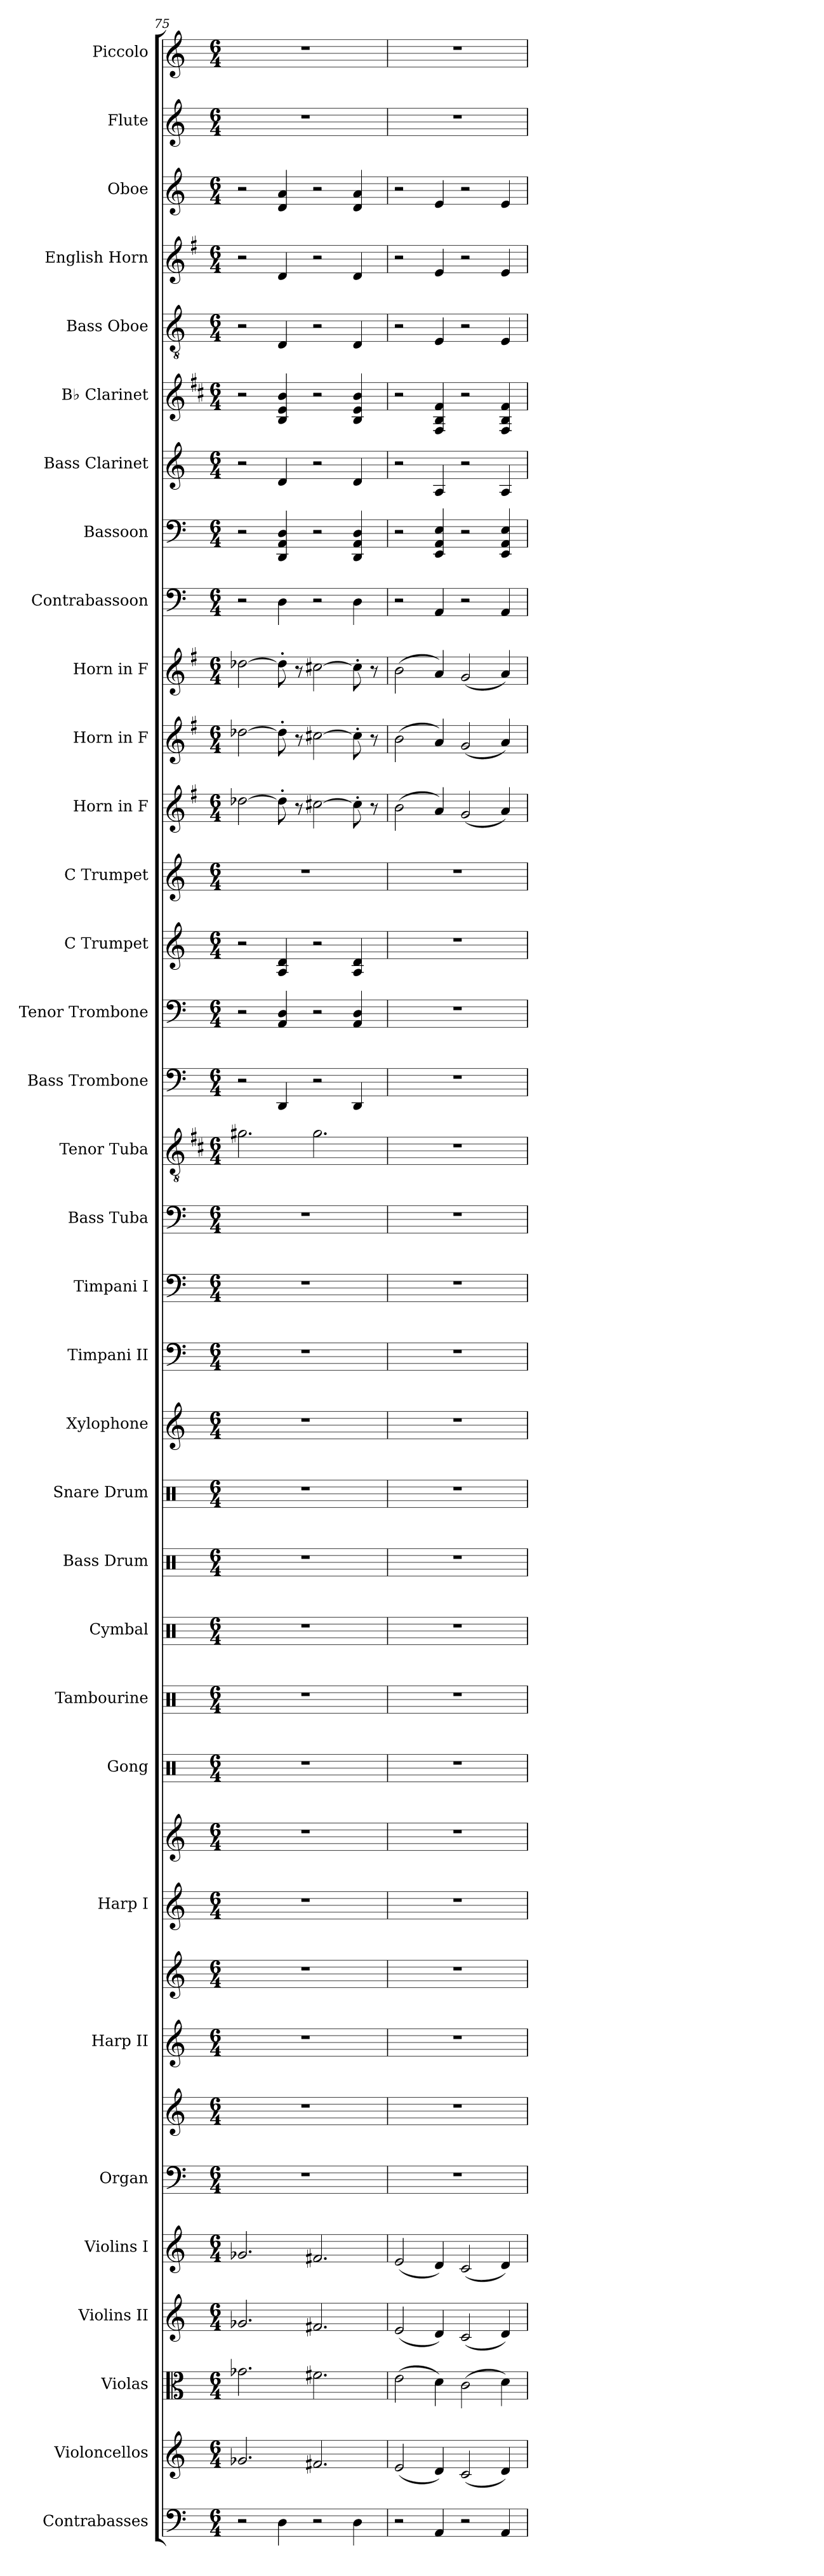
**kern	**kern	**kern	**kern	**kern	**kern	**kern	**kern	**kern	**kern	**kern	**kern	**kern	**kern	**kern	**kern	**kern	**kern	**kern	**kern	**kern	**kern	**kern	**kern	**kern	**kern	**kern	**kern	**kern	**kern	**kern	**kern	**kern	**kern	**kern	**kern	**kern
*part34	*part33	*part32	*part31	*part30	*part29	*part29	*part28	*part28	*part27	*part27	*part26	*part25	*part24	*part23	*part22	*part21	*part20	*part19	*part18	*part17	*part16	*part15	*part14	*part13	*part12	*part11	*part10	*part9	*part8	*part7	*part6	*part5	*part4	*part3	*part2	*part1
*staff37	*staff36	*staff35	*staff34	*staff33	*staff32	*staff31	*staff30	*staff29	*staff28	*staff27	*staff26	*staff25	*staff24	*staff23	*staff22	*staff21	*staff20	*staff19	*staff18	*staff17	*staff16	*staff15	*staff14	*staff13	*staff12	*staff11	*staff10	*staff9	*staff8	*staff7	*staff6	*staff5	*staff4	*staff3	*staff2	*staff1
*I"Contrabasses	*I"Violoncellos	*I"Violas	*I"Violins II	*I"Violins I	*I"Organ	*	*I"Harp II	*	*I"Harp I	*	*I"Gong	*I"Tambourine	*I"Cymbal	*I"Bass Drum	*I"Snare Drum	*I"Xylophone	*I"Timpani II	*I"Timpani I	*I"Bass Tuba	*I"Tenor Tuba	*I"Bass Trombone	*I"Tenor Trombone	*I"C Trumpet	*I"C Trumpet	*I"Horn in F	*I"Horn in F	*I"Horn in F	*I"Contrabassoon	*I"Bassoon	*I"Bass Clarinet	*I"B♭ Clarinet	*I"Bass Oboe	*I"English Horn	*I"Oboe	*I"Flute	*I"Piccolo
*I'Cbs.	*I'Vcs.	*I'Vlas.	*I'Vlns.	*I'Vlns.	*I'Org.	*	*I'Hrp.	*	*I'Hrp.	*	*	*I'Tamb.	*I'Cym.	*I'B. Dr.	*I'Sn. Dr.	*I'Xyl.	*I'Timp.	*I'Timp.	*I'Tba.	*	*I'B. Tbn.	*I'T. Tbn.	*I'C Tpt.	*I'C Tpt.	*	*	*	*I'Cbsn.	*I'Bsn.	*I'B. Cl.	*I'B♭ Cl.	*	*I'E. Hn.	*I'Ob.	*I'Fl.	*I'Picc.
*clefF4	*clefG2	*clefC3	*clefG2	*clefG2	*clefF4	*clefG2	*clefG2	*clefG2	*clefG2	*clefG2	*clefX	*clefX	*clefX	*clefX	*clefX	*clefG2	*clefF4	*clefF4	*clefF4	*clefGv2	*clefF4	*clefF4	*clefG2	*clefG2	*clefG2	*clefG2	*clefG2	*clefF4	*clefF4	*clefG2	*clefG2	*clefGv2	*clefG2	*clefG2	*clefG2	*clefG2
*ITrd7c12	*	*	*	*	*	*	*	*	*	*	*	*	*	*	*	*ITrd-7c-12	*	*	*	*ITrd1c2	*	*	*	*	*ITrd4c7	*ITrd4c7	*ITrd4c7	*ITrd7c12	*	*ITrd8c14	*ITrd1c2	*	*ITrd4c7	*	*	*ITrd-7c-12
*k[]	*k[]	*k[]	*k[]	*k[]	*k[]	*k[]	*k[]	*k[]	*k[]	*k[]	*k[]	*k[]	*k[]	*k[]	*k[]	*k[]	*k[]	*k[]	*k[]	*k[]	*k[]	*k[]	*k[]	*k[]	*k[]	*k[]	*k[]	*k[]	*k[]	*k[]	*k[]	*k[]	*k[]	*k[]	*k[]	*k[]
*M6/4	*M6/4	*M6/4	*M6/4	*M6/4	*M6/4	*M6/4	*M6/4	*M6/4	*M6/4	*M6/4	*M6/4	*M6/4	*M6/4	*M6/4	*M6/4	*M6/4	*M6/4	*M6/4	*M6/4	*M6/4	*M6/4	*M6/4	*M6/4	*M6/4	*M6/4	*M6/4	*M6/4	*M6/4	*M6/4	*M6/4	*M6/4	*M6/4	*M6/4	*M6/4	*M6/4	*M6/4
=75	=75	=75	=75	=75	=75	=75	=75	=75	=75	=75	=75	=75	=75	=75	=75	=75	=75	=75	=75	=75	=75	=75	=75	=75	=75	=75	=75	=75	=75	=75	=75	=75	=75	=75	=75	=75
2r	2.g-X/	2.g-X\	2.g-X/	2.g-X/	1.r	1.r	1.r	1.r	1.r	1.r	1.r	1.r	1.r	1.r	1.r	1.r	1.r	1.r	1.r	2.f#X\	2r	2r	2r	1.r	[2g-X\	[2g-X\	[2g-X\	2r	2r	2r	2r	2r	2r	2r	1.r	1.r
4DD\	.	.	.	.	.	.	.	.	.	.	.	.	.	.	.	.	.	.	.	.	4DD/	4AA/ 4D/	4A/ 4d/	.	8g-'\]	8g-'\]	8g-'\]	4DD\	4DD/ 4AA/ 4D/	4D/	4A/ 4d/ 4a/	4D/	4G/	4d/ 4a/	.	.
.	.	.	.	.	.	.	.	.	.	.	.	.	.	.	.	.	.	.	.	.	.	.	.	.	8r	8r	8r	.	.	.	.	.	.	.	.	.
2r	2.f#X/	2.f#X\	2.f#X/	2.f#X/	.	.	.	.	.	.	.	.	.	.	.	.	.	.	.	2.f#\	2r	2r	2r	.	[2f#X\	[2f#X\	[2f#X\	2r	2r	2r	2r	2r	2r	2r	.	.
4DD\	.	.	.	.	.	.	.	.	.	.	.	.	.	.	.	.	.	.	.	.	4DD/	4AA/ 4D/	4A/ 4d/	.	8f#'\]	8f#'\]	8f#'\]	4DD\	4DD/ 4AA/ 4D/	4D/	4A/ 4d/ 4a/	4D/	4G/	4d/ 4a/	.	.
.	.	.	.	.	.	.	.	.	.	.	.	.	.	.	.	.	.	.	.	.	.	.	.	.	8r	8r	8r	.	.	.	.	.	.	.	.	.
=76	=76	=76	=76	=76	=76	=76	=76	=76	=76	=76	=76	=76	=76	=76	=76	=76	=76	=76	=76	=76	=76	=76	=76	=76	=76	=76	=76	=76	=76	=76	=76	=76	=76	=76	=76	=76
2r	(2e/	(2e\	(2e/	(2e/	1.r	1.r	1.r	1.r	1.r	1.r	1.r	1.r	1.r	1.r	1.r	1.r	1.r	1.r	1.r	1.r	1.r	1.r	1.r	1.r	(2e\	(2e\	(2e\	2r	2r	2r	2r	2r	2r	2r	1.r	1.r
4AAA/	4d/)	4d\)	4d/)	4d/)	.	.	.	.	.	.	.	.	.	.	.	.	.	.	.	.	.	.	.	.	4d/)	4d/)	4d/)	4AAA/	4EE/ 4AA/ 4E/	4AA/	4E/ 4A/ 4e/	4E/	4A/	4e/	.	.
2r	(2c/	(2c\	(2c/	(2c/	.	.	.	.	.	.	.	.	.	.	.	.	.	.	.	.	.	.	.	.	(2c/	(2c/	(2c/	2r	2r	2r	2r	2r	2r	2r	.	.
4AAA/	4d/)	4d\)	4d/)	4d/)	.	.	.	.	.	.	.	.	.	.	.	.	.	.	.	.	.	.	.	.	4d/)	4d/)	4d/)	4AAA/	4EE/ 4AA/ 4E/	4AA/	4E/ 4A/ 4e/	4E/	4A/	4e/	.	.
=	=	=	=	=	=	=	=	=	=	=	=	=	=	=	=	=	=	=	=	=	=	=	=	=	=	=	=	=	=	=	=	=	=	=	=	=
*-	*-	*-	*-	*-	*-	*-	*-	*-	*-	*-	*-	*-	*-	*-	*-	*-	*-	*-	*-	*-	*-	*-	*-	*-	*-	*-	*-	*-	*-	*-	*-	*-	*-	*-	*-	*-
